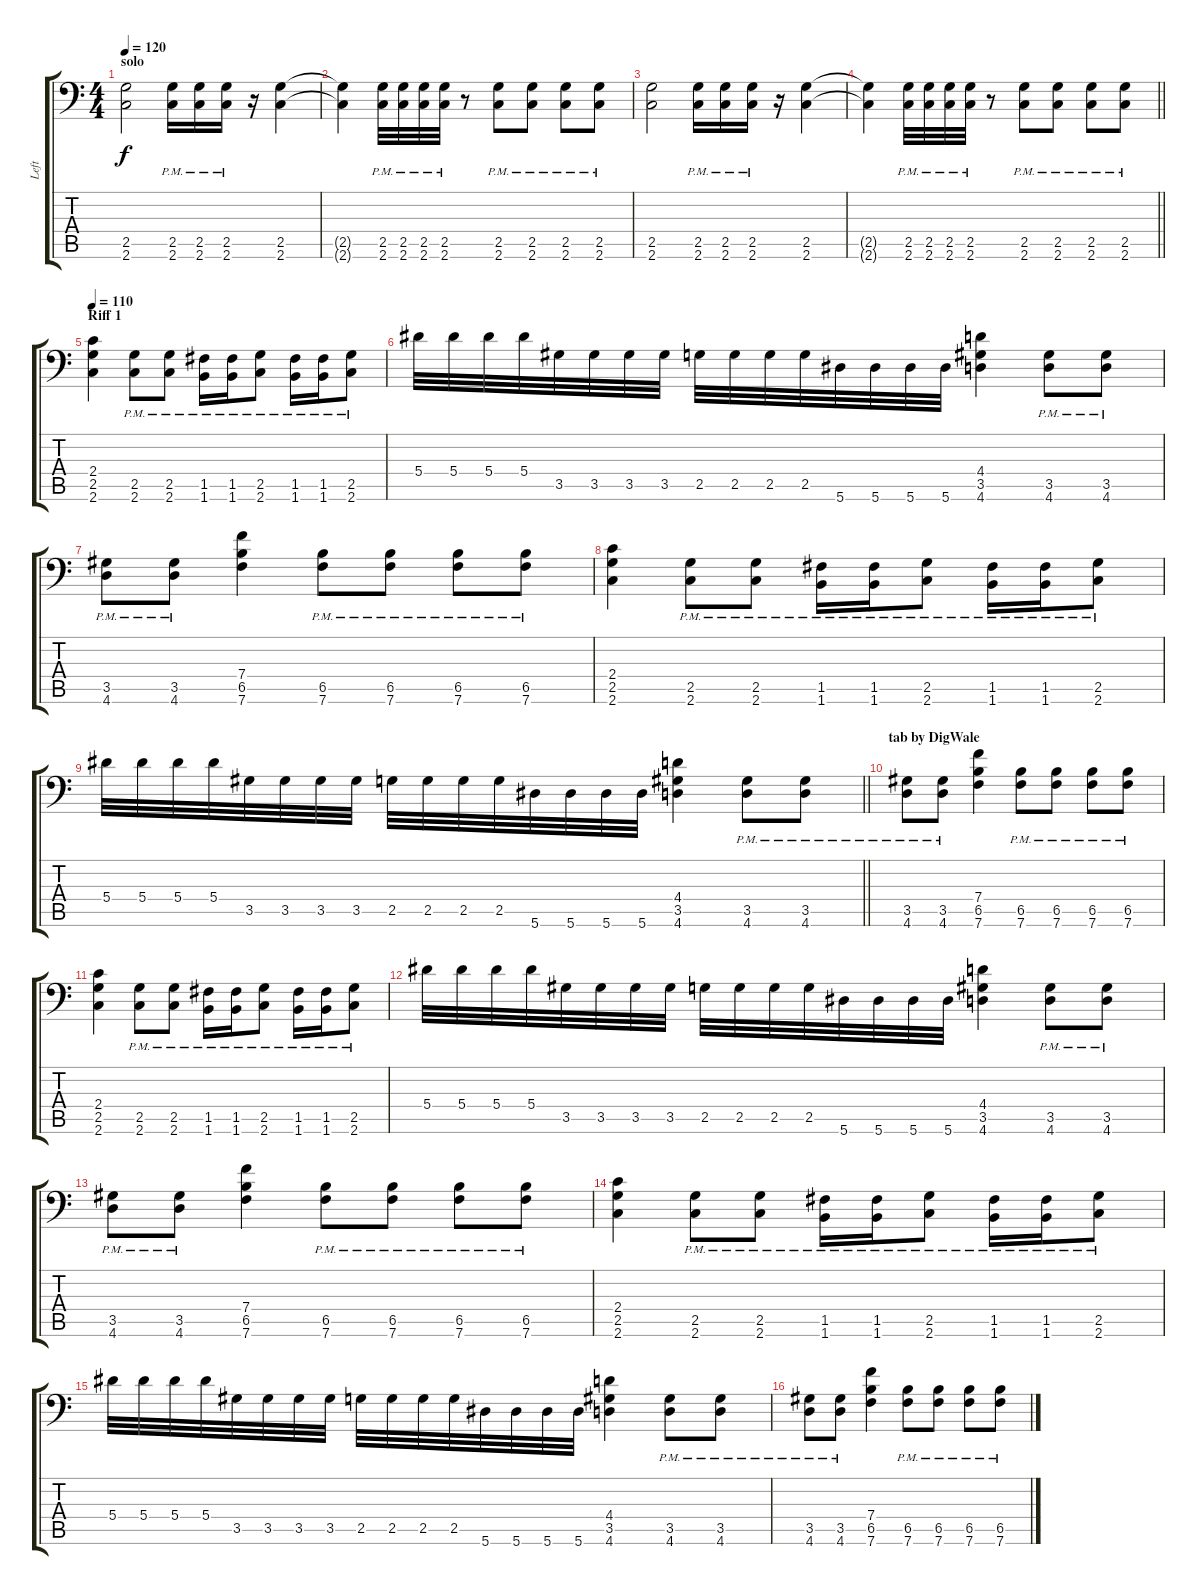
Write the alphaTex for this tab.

\track ("Left" "Left") {instrument distortionguitar}
\staff {score tabs}
\tuning (C4 G3 Eb3 Bb2 F2 Bb1) {hide}
\ts (4 4)
\section ("" "solo")
\tempo 120
\clef f4
\ks c
(2.5 2.6).2{dy f} (2.5{pm} 2.6).16 (2.5{pm} 2.6).16 (2.5{pm} 2.6).16 r.16 (2.5 2.6).4 |
(2.5{t} 2.6{t}).4 (2.5 2.6{pm}).32 (2.5 2.6{pm}).32 (2.5 2.6{pm}).32 (2.5 2.6{pm}).32 r.8 (2.5{pm} 2.6{pm}).8 (2.5{pm} 2.6{pm}).8 (2.5{pm} 2.6{pm}).8 (2.5{pm} 2.6{pm}).8 |
(2.5 2.6).2 (2.5{pm} 2.6).16 (2.5{pm} 2.6).16 (2.5{pm} 2.6).16 r.16 (2.5 2.6).4 |
\barLineRight lightlight
(2.5{t} 2.6{t}).4 (2.5 2.6{pm}).32 (2.5 2.6{pm}).32 (2.5 2.6{pm}).32 (2.5 2.6{pm}).32 r.8 (2.5{pm} 2.6{pm}).8 (2.5{pm} 2.6{pm}).8 (2.5{pm} 2.6{pm}).8 (2.5{pm} 2.6{pm}).8 |
\section ("" "Riff 1")
\tempo 110
(2.4 2.5 2.6).4 (2.5{pm} 2.6{pm}).8 (2.5{pm} 2.6{pm}).8 (1.5 1.6{pm}).16 (1.5 1.6{pm}).16 (2.5 2.6{pm}).8 (1.5 1.6{pm}).16 (1.5 1.6{pm}).16 (2.5 2.6{pm}).8 |
5.4.32 5.4.32 5.4.32 5.4.32 3.5.32 3.5.32 3.5.32 3.5.32 2.5.32 2.5.32 2.5.32 2.5.32 5.6.32 5.6.32 5.6.32 5.6.32 (4.4 3.5 4.6).4 (3.5{pm} 4.6{pm}).8 (3.5{pm} 4.6{pm}).8 |
(3.5{pm} 4.6{pm}).8 (3.5{pm} 4.6{pm}).8 (7.4 6.5 7.6).4 (6.5{pm} 7.6{pm}).8 (6.5{pm} 7.6{pm}).8 (6.5{pm} 7.6{pm}).8 (6.5{pm} 7.6{pm}).8 |
(2.4 2.5 2.6).4 (2.5{pm} 2.6{pm}).8 (2.5{pm} 2.6{pm}).8 (1.5 1.6{pm}).16 (1.5 1.6{pm}).16 (2.5 2.6{pm}).8 (1.5 1.6{pm}).16 (1.5 1.6{pm}).16 (2.5 2.6{pm}).8 |
\barLineRight lightlight
5.4.32 5.4.32 5.4.32 5.4.32 3.5.32 3.5.32 3.5.32 3.5.32 2.5.32 2.5.32 2.5.32 2.5.32 5.6.32 5.6.32 5.6.32 5.6.32 (4.4 3.5 4.6).4 (3.5{pm} 4.6{pm}).8 (3.5{pm} 4.6{pm}).8 |
\section ("" "tab by DigWale")
(3.5{pm} 4.6{pm}).8 (3.5{pm} 4.6{pm}).8 (7.4 6.5 7.6).4 (6.5{pm} 7.6{pm}).8 (6.5{pm} 7.6{pm}).8 (6.5{pm} 7.6{pm}).8 (6.5{pm} 7.6{pm}).8 |
(2.4 2.5 2.6).4 (2.5{pm} 2.6{pm}).8 (2.5{pm} 2.6{pm}).8 (1.5 1.6{pm}).16 (1.5 1.6{pm}).16 (2.5 2.6{pm}).8 (1.5 1.6{pm}).16 (1.5 1.6{pm}).16 (2.5 2.6{pm}).8 |
5.4.32 5.4.32 5.4.32 5.4.32 3.5.32 3.5.32 3.5.32 3.5.32 2.5.32 2.5.32 2.5.32 2.5.32 5.6.32 5.6.32 5.6.32 5.6.32 (4.4 3.5 4.6).4 (3.5{pm} 4.6{pm}).8 (3.5{pm} 4.6{pm}).8 |
(3.5{pm} 4.6{pm}).8 (3.5{pm} 4.6{pm}).8 (7.4 6.5 7.6).4 (6.5{pm} 7.6{pm}).8 (6.5{pm} 7.6{pm}).8 (6.5{pm} 7.6{pm}).8 (6.5{pm} 7.6{pm}).8 |
(2.4 2.5 2.6).4 (2.5{pm} 2.6{pm}).8 (2.5{pm} 2.6{pm}).8 (1.5 1.6{pm}).16 (1.5 1.6{pm}).16 (2.5 2.6{pm}).8 (1.5 1.6{pm}).16 (1.5 1.6{pm}).16 (2.5 2.6{pm}).8 |
5.4.32 5.4.32 5.4.32 5.4.32 3.5.32 3.5.32 3.5.32 3.5.32 2.5.32 2.5.32 2.5.32 2.5.32 5.6.32 5.6.32 5.6.32 5.6.32 (4.4 3.5 4.6).4 (3.5{pm} 4.6{pm}).8 (3.5{pm} 4.6{pm}).8 |
(3.5{pm} 4.6{pm}).8 (3.5{pm} 4.6{pm}).8 (7.4 6.5 7.6).4 (6.5{pm} 7.6{pm}).8 (6.5{pm} 7.6{pm}).8 (6.5{pm} 7.6{pm}).8 (6.5{pm} 7.6{pm}).8
